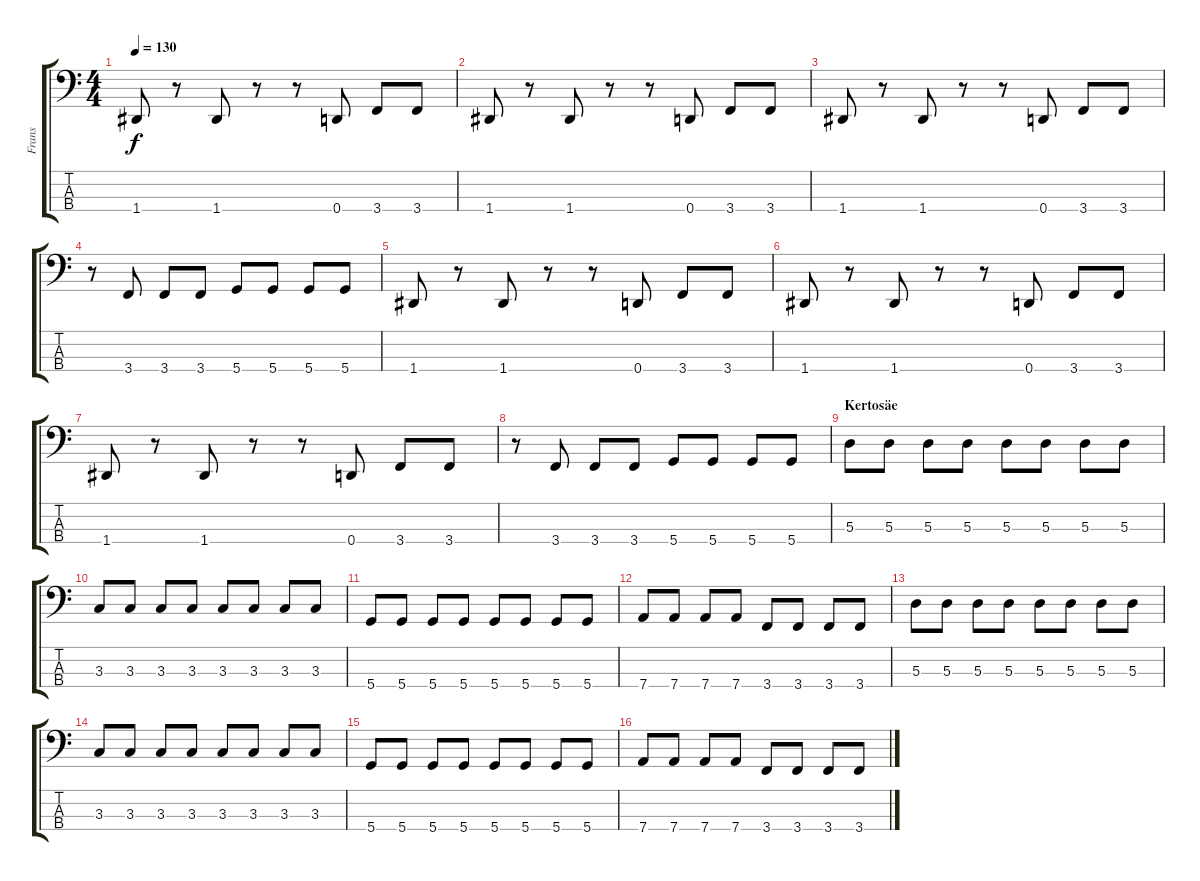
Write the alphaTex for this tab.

\track ("Frans" "Frans") {instrument distortionguitar}
\staff {score tabs}
\tuning (G2 D2 A1 D1) {hide}
\ts (4 4)
\tempo 130
\clef f4
\ks c
1.4.8{dy f} r.8 1.4.8 r.8 r.8 0.4.8 3.4.8 3.4.8 |
1.4.8 r.8 1.4.8 r.8 r.8 0.4.8 3.4.8 3.4.8 |
1.4.8 r.8 1.4.8 r.8 r.8 0.4.8 3.4.8 3.4.8 |
r.8 3.4.8 3.4.8 3.4.8 5.4.8 5.4.8 5.4.8 5.4.8 |
1.4.8 r.8 1.4.8 r.8 r.8 0.4.8 3.4.8 3.4.8 |
1.4.8 r.8 1.4.8 r.8 r.8 0.4.8 3.4.8 3.4.8 |
1.4.8 r.8 1.4.8 r.8 r.8 0.4.8 3.4.8 3.4.8 |
r.8 3.4.8 3.4.8 3.4.8 5.4.8 5.4.8 5.4.8 5.4.8 |
\section ("" "Kertosäe")
5.3.8 5.3.8 5.3.8 5.3.8 5.3.8 5.3.8 5.3.8 5.3.8 |
3.3.8 3.3.8 3.3.8 3.3.8 3.3.8 3.3.8 3.3.8 3.3.8 |
5.4.8 5.4.8 5.4.8 5.4.8 5.4.8 5.4.8 5.4.8 5.4.8 |
7.4.8 7.4.8 7.4.8 7.4.8 3.4.8 3.4.8 3.4.8 3.4.8 |
5.3.8 5.3.8 5.3.8 5.3.8 5.3.8 5.3.8 5.3.8 5.3.8 |
3.3.8 3.3.8 3.3.8 3.3.8 3.3.8 3.3.8 3.3.8 3.3.8 |
5.4.8 5.4.8 5.4.8 5.4.8 5.4.8 5.4.8 5.4.8 5.4.8 |
7.4.8 7.4.8 7.4.8 7.4.8 3.4.8 3.4.8 3.4.8 3.4.8
